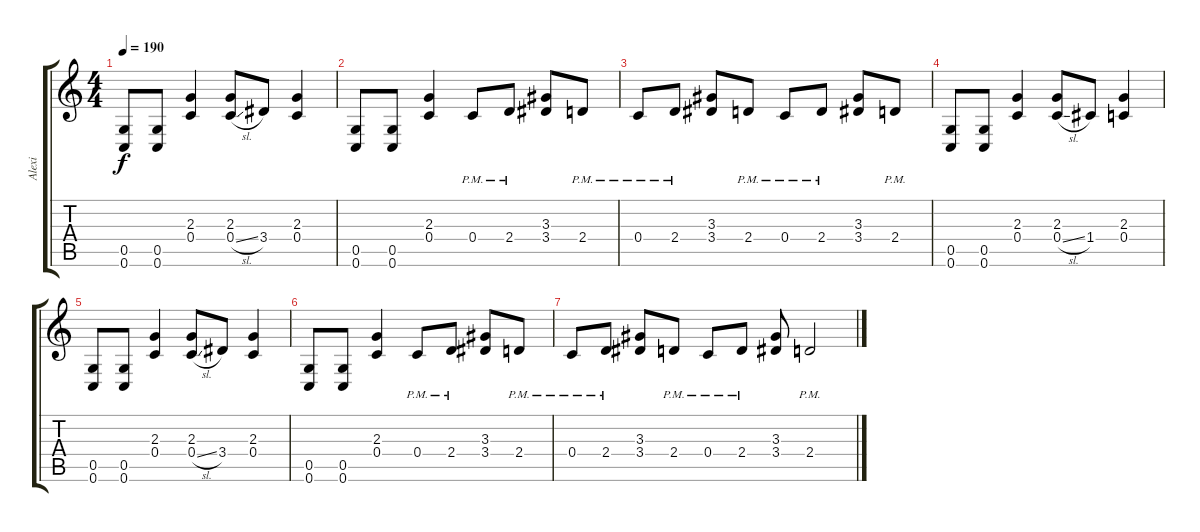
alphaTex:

\track ("Alexi" "Alexi") {instrument distortionguitar}
\staff {score tabs}
\tuning (D4 A3 F3 C3 G2 C2) {hide}
\ts (4 4)
\tempo 190
\clef g2
\ks c
(0.5 0.6).8{dy f} (0.5 0.6).8 (2.3 0.4).4 (2.3 0.4{sl}).8 3.4.8 (2.3 0.4).4 |
(0.5 0.6).8 (0.5 0.6).8 (2.3 0.4).4 0.4{pm}.8 2.4{pm}.8 (3.3 3.4).8 2.4{pm}.8 |
0.4{pm}.8 2.4{pm}.8 (3.3 3.4).8 2.4{pm}.8 0.4{pm}.8 2.4{pm}.8 (3.3 3.4).8 2.4{pm}.8 |
(0.5 0.6).8 (0.5 0.6).8 (2.3 0.4).4 (2.3 0.4{sl}).8 1.4.8 (2.3 0.4).4 |
(0.5 0.6).8 (0.5 0.6).8 (2.3 0.4).4 (2.3 0.4{sl}).8 3.4.8 (2.3 0.4).4 |
(0.5 0.6).8 (0.5 0.6).8 (2.3 0.4).4 0.4{pm}.8 2.4{pm}.8 (3.3 3.4).8 2.4{pm}.8 |
0.4{pm}.8 2.4{pm}.8 (3.3 3.4).8 2.4{pm}.8 0.4{pm}.8 2.4{pm}.8 (3.3 3.4).8 2.4{pm}.2
